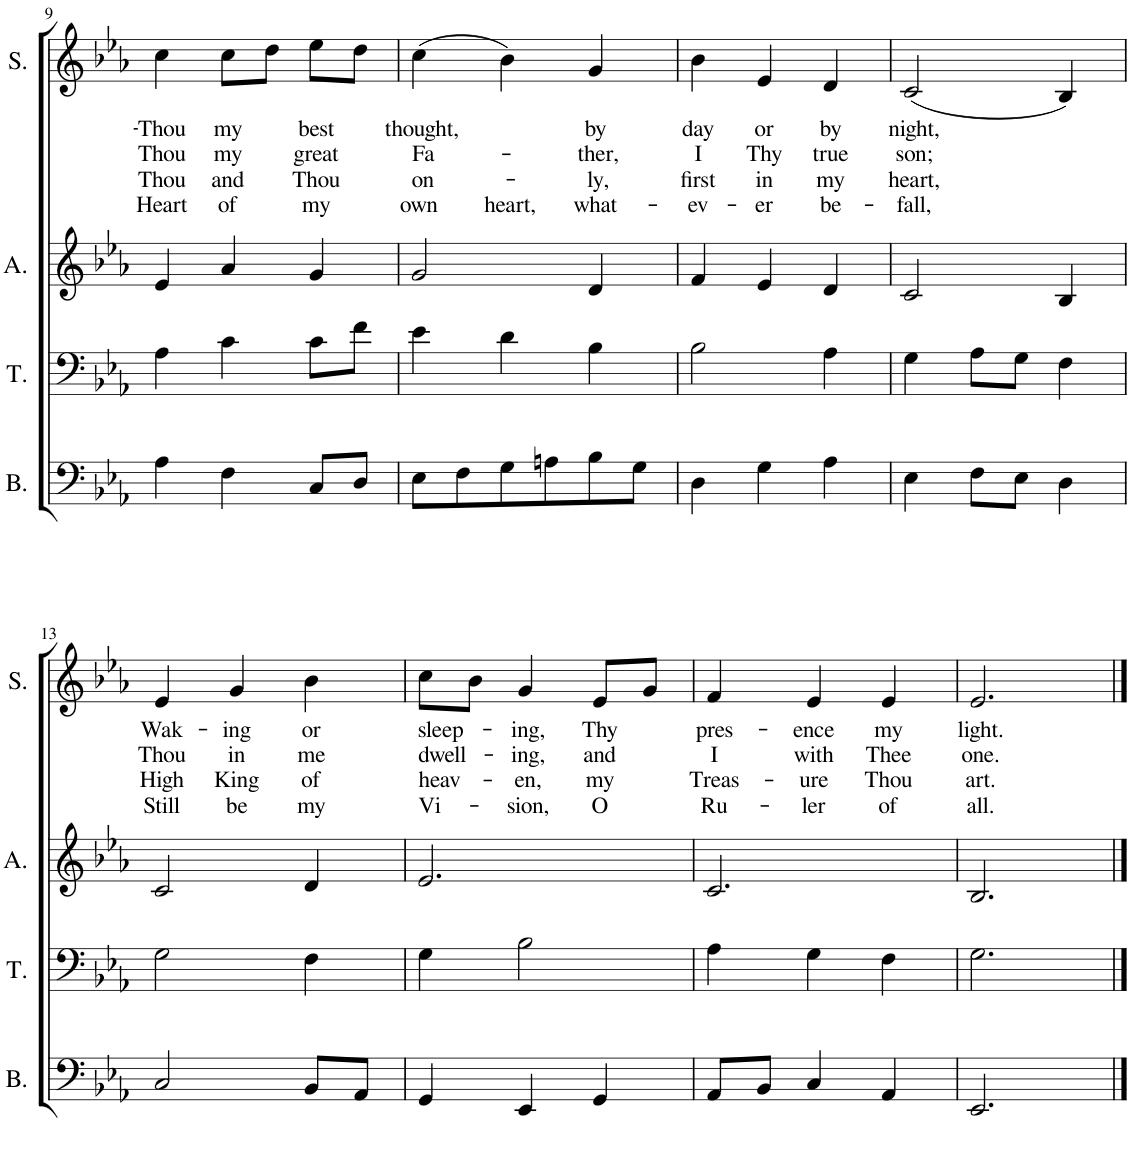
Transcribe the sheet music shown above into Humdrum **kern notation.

**kern	**kern	**kern	**kern	**text	**text	**text	**text
*part4	*part3	*part2	*part1	*part1	*part1	*part1	*part1
*staff4	*staff3	*staff2	*staff1	*staff1	*staff1	*staff1	*staff1
*I"Bass	*I"Tenor	*I"Alto	*I"Soprano	*	*	*	*
*I'B.	*I'T.	*I'A.	*I'S.	*	*	*	*
!!LO:PB:g=z
*clefF4	*clefF4	*clefG2	*clefG2	*	*	*	*
*k[b-e-a-]	*k[b-e-a-]	*k[b-e-a-]	*k[b-e-a-]	*	*	*	*
*M3/4	*M3/4	*M3/4	*M3/4	*	*	*	*
=9	=9	=9	=9	=9	=9	=9	=9
!	!	!	!	!LO:LY:b	!LO:LY:b	!LO:LY:b	!LO:LY:b
4A-\	4A-\	4e-/	4cc\	Thou	Thou	Thou	Heart
!	!	!	!	!LO:LY:b	!LO:LY:b	!LO:LY:b	!LO:LY:b
4F\	4c\	4a-/	8cc\L	my	my	and	of
.	.	.	8dd\J	.	.	.	.
!	!	!	!	!LO:LY:b	!LO:LY:b	!LO:LY:b	!LO:LY:b
8C/L	8c\L	4g/	8ee-\L	best	great	Thou	my
8D/J	8f\J	.	8dd\J	.	.	.	.
=10	=10	=10	=10	=10	=10	=10	=10
!	!	!	!	!LO:LY:b	!LO:LY:b	!LO:LY:b	!LO:LY:b
8E-\L	4e-\	2g/	(4cc\	thought,	Fa-	on-	own
8F\	.	.	.	.	.	.	.
!	!	!	!	!	!	!	!LO:LY:b
8G\	4d\	.	4b-\)	.	.	.	heart,
8An\	.	.	.	.	.	.	.
!	!	!	!	!LO:LY:b	!LO:LY:b	!LO:LY:b	!LO:LY:b
8B-\	4B-\	4d/	4g/	by	-ther,	-ly,	what-
8G\J	.	.	.	.	.	.	.
=11	=11	=11	=11	=11	=11	=11	=11
!	!	!	!	!LO:LY:b	!LO:LY:b	!LO:LY:b	!LO:LY:b
4D\	2B-\	4f/	4b-\	day	I	first	-ev-
!	!	!	!	!LO:LY:b	!LO:LY:b	!LO:LY:b	!LO:LY:b
4G\	.	4e-/	4e-/	or	Thy	in	-er
!	!	!	!	!LO:LY:b	!LO:LY:b	!LO:LY:b	!LO:LY:b
4A-\	4A-\	4d/	4d/	by	true	my	be-
=12	=12	=12	=12	=12	=12	=12	=12
!	!	!	!	!LO:LY:b	!LO:LY:b	!LO:LY:b	!LO:LY:b
4E-\	4G\	2c/	(2c/	night,	son;	heart,	-fall,
8F\L	8A-\L	.	.	.	.	.	.
8E-\J	8G\J	.	.	.	.	.	.
4D\	4F\	4B-/	4B-/)	.	.	.	.
!!LO:LB:g=z
=13	=13	=13	=13	=13	=13	=13	=13
!	!	!	!	!LO:LY:b	!LO:LY:b	!LO:LY:b	!LO:LY:b
2C/	2G\	2c/	4e-/	Wak-	Thou	High	Still
!	!	!	!	!LO:LY:b	!LO:LY:b	!LO:LY:b	!LO:LY:b
.	.	.	4g/	-ing	in	King	be
!	!	!	!	!LO:LY:b	!LO:LY:b	!LO:LY:b	!LO:LY:b
8BB-/L	4F\	4d/	4b-\	or	me	of	my
8AA-/J	.	.	.	.	.	.	.
=14	=14	=14	=14	=14	=14	=14	=14
!	!	!	!	!LO:LY:b	!LO:LY:b	!LO:LY:b	!LO:LY:b
4GG/	4G\	2.e-/	8cc\L	sleep-	dwell-	heav-	Vi-
.	.	.	8b-\J	.	.	.	.
!	!	!	!	!LO:LY:b	!LO:LY:b	!LO:LY:b	!LO:LY:b
4EE-/	2B-\	.	4g/	-ing,	-ing,	-en,	-sion,
!	!	!	!	!LO:LY:b	!LO:LY:b	!LO:LY:b	!LO:LY:b
4GG/	.	.	8e-/L	Thy	and	my	O
.	.	.	8g/J	.	.	.	.
=15	=15	=15	=15	=15	=15	=15	=15
!	!	!	!	!LO:LY:b	!LO:LY:b	!LO:LY:b	!LO:LY:b
8AA-/L	4A-\	2.c/	4f/	pres-	I	Treas-	Ru-
8BB-/J	.	.	.	.	.	.	.
!	!	!	!	!LO:LY:b	!LO:LY:b	!LO:LY:b	!LO:LY:b
4C/	4G\	.	4e-/	-ence	with	-ure	-ler
!	!	!	!	!LO:LY:b	!LO:LY:b	!LO:LY:b	!LO:LY:b
4AA-/	4F\	.	4e-/	my	Thee	Thou	of
=16	=16	=16	=16	=16	=16	=16	=16
!	!	!	!	!LO:LY:b	!LO:LY:b	!LO:LY:b	!LO:LY:b
2.EE-/	2.G\	2.B-/	2.e-/	light.	one.	art.	all.
==	==	==	==	==	==	==	==
*-	*-	*-	*-	*-	*-	*-	*-
